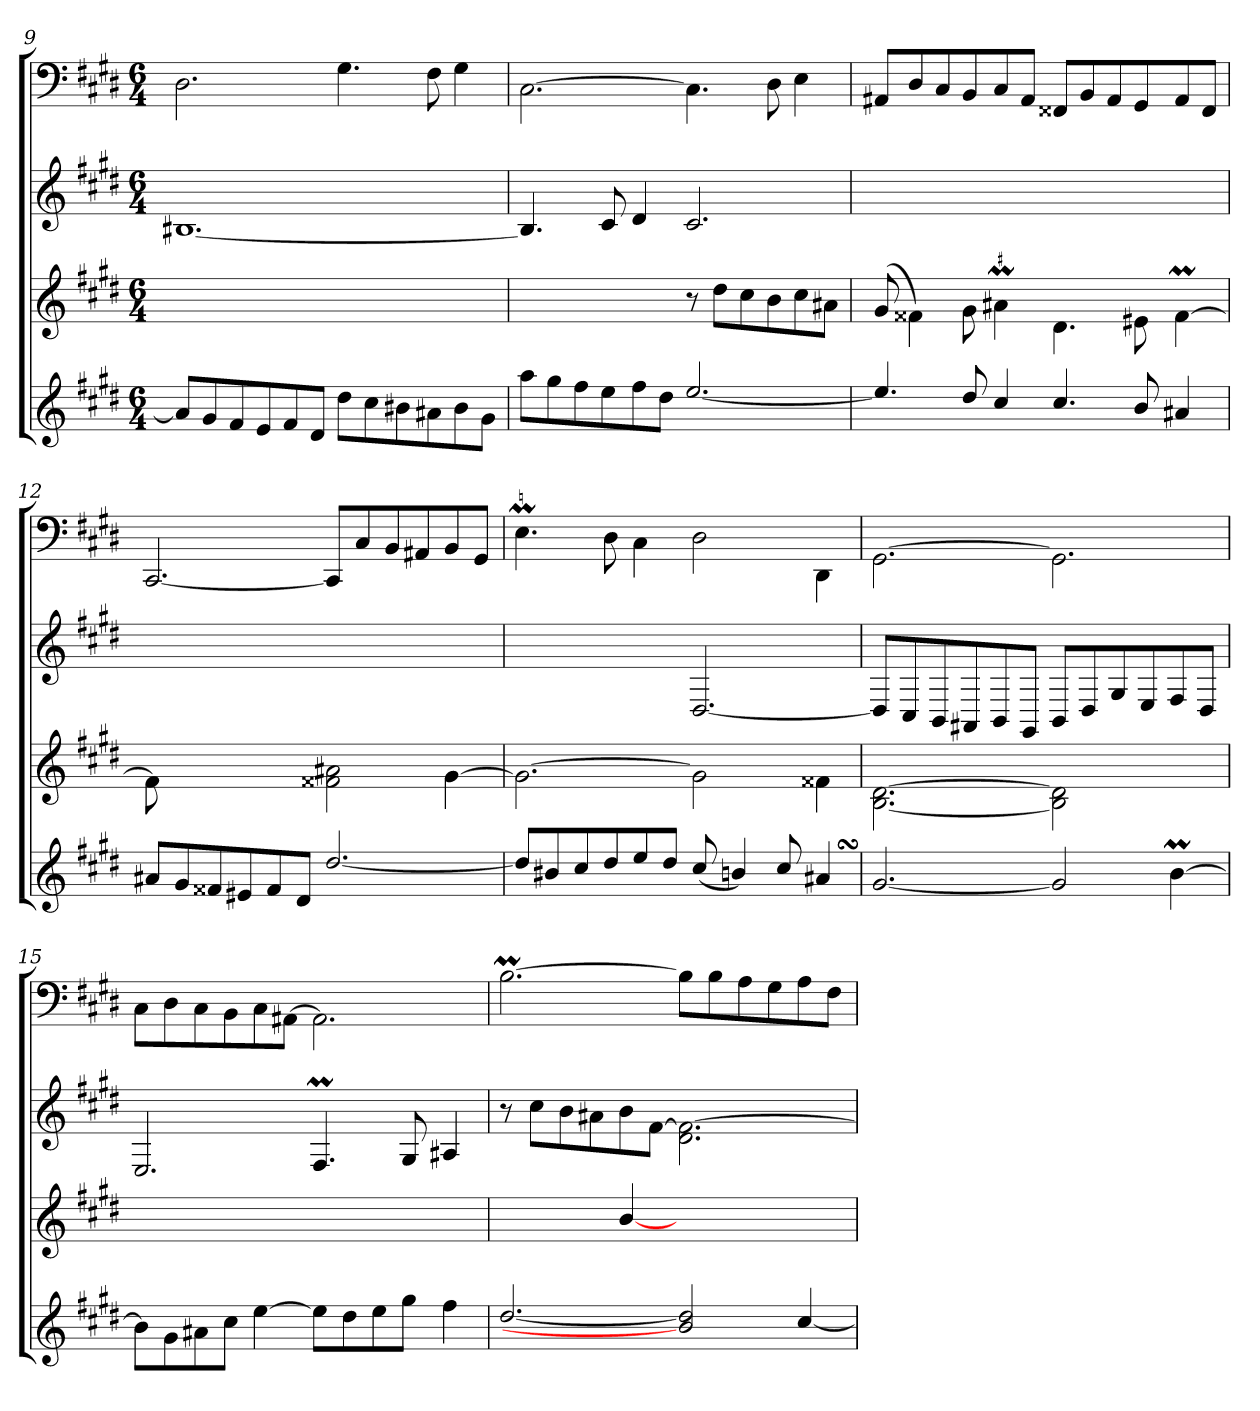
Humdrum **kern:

**kern	**kern	**kern	**kern
*part4	*part3	*part2	*part1
*staff4	*staff3	*staff2	*staff1
*k[f#c#g#d#]	*k[f#c#g#d#]	*k[f#c#g#d#]	*k[f#c#g#d#]
*c#:	*c#:	*c#:	*c#:
*M6/4	*M6/4	*M6/4	*M6/4
=9	=9	=9	=9
8a/L]	1.ryy	[1.B#X/	2.D#\
8g#/	.	.	.
8f#/	.	.	.
8e/	.	.	.
8f#/	.	.	.
8d#/J	.	.	.
8dd#\L	.	.	4.G#\
8cc#\	.	.	.
8b#X\	.	.	.
8a#X\	.	.	8F#\
8b#\	.	.	4G#\
8g#\J	.	.	.
=10	=10	=10	=10
8aa\L	2.ryy	4.B#/]	[2.C#\
8gg#\	.	.	.
8ff#\	.	.	.
8ee\	.	8c#/	.
8ff#\	.	4d#/	.
8dd#\J	.	.	.
[2.ee/	8r	2.c#/	4.C#\]
.	8dd#\L	.	.
.	8cc#\	.	.
.	8b\	.	8D#\
.	8cc#\	.	4E\
.	8a#X\J	.	.
=11	=11	=11	=11
4.ee/]	(8g#/	1.ryy	8AA#X/L
.	4f##X\)	.	8D#/
.	.	.	8C#/
8dd#/	8g#\	.	8BB/
!	!LO:MOR:acc=#	!	!
4cc#/	4a#XM\	.	8C#/
.	.	.	8AA#/J
4.cc#/	4.d#\	.	8FF##X/L
.	.	.	8BB/
.	.	.	8AA#/
8b/	8e#X\	.	8GG#/
4a#X/	[4f##m\	.	8AA#/
.	.	.	8FF##/J
=12	=12	=12	=12
8a#X/L	8f##\]	1.ryy	[2.CC#/
8g#/	8ryy	.	.
8f##X/	4ryy	.	.
8e#X/	.	.	.
8f##/	4ryy	.	.
8d#/J	.	.	.
[2.dd#/	2f##X\ 2a#X\	.	8CC#/L]
.	.	.	8C#/
.	.	.	8BB/
.	.	.	8AA#X/
.	[4g#\	.	8BB/
.	.	.	8GG#/J
=13	=13	=13	=13
8dd#/L]	2.g#\_	2.ryy	4.Em\
8b#X/	.	.	.
8cc#/	.	.	.
8dd#/	.	.	8D#\
8ee/	.	.	4C#\
8dd#/J	.	.	.
(8cc#/	2g#\]	[2.D#/	2D#\
4bn/)	.	.	.
8cc#/	.	.	.
4a#XSsS/	4f##X\	.	4DD#\
=14	=14	=14	=14
[2.g#/	[2.B\ [2.d#\	8D#/L]	[2.GG#\
.	.	8C#/	.
.	.	8BB/	.
.	.	8AA#X/	.
.	.	8BB/	.
.	.	8GG#/J	.
2g#/]	2B]\ 2d#]\	8BB/L	2.GG#\]
.	.	8D#/	.
.	.	8G#/	.
.	.	8E/	.
[4bM\	4ryy	8F#/	.
.	.	8D#/J	.
=15	=15	=15	=15
8b\L]	1.ryy	2.E/	8C#\L
8g#\	.	.	8D#\
8a#X\	.	.	8C#\
8cc#\J	.	.	8BB\
[4ee\	.	.	8C#\
.	.	.	[8AA#X\J
8ee\L]	.	4.F#M/	2.AA#\]
8dd#\	.	.	.
8ee\	.	.	.
8gg#\J	.	8G#/	.
4ff#\	.	4A#X/	.
=16	=16	=16	=16
[2.dd#/	2ryy	8r	[2.BM\
.	.	8cc#\L	.
.	.	8b\	.
.	.	8a#X\	.
.	[4b/	8b\	.
.	.	[8f#\J	.
2b]/ 2dd#]/	4ryy	2.d#\ 2.f#_\	8B\L]
.	.	.	8B\
.	2ryy	.	8A\
.	.	.	8G#\
[4cc#/	.	.	8A\
.	.	.	8F#\J
=	=	=	=
*-	*-	*-	*-
